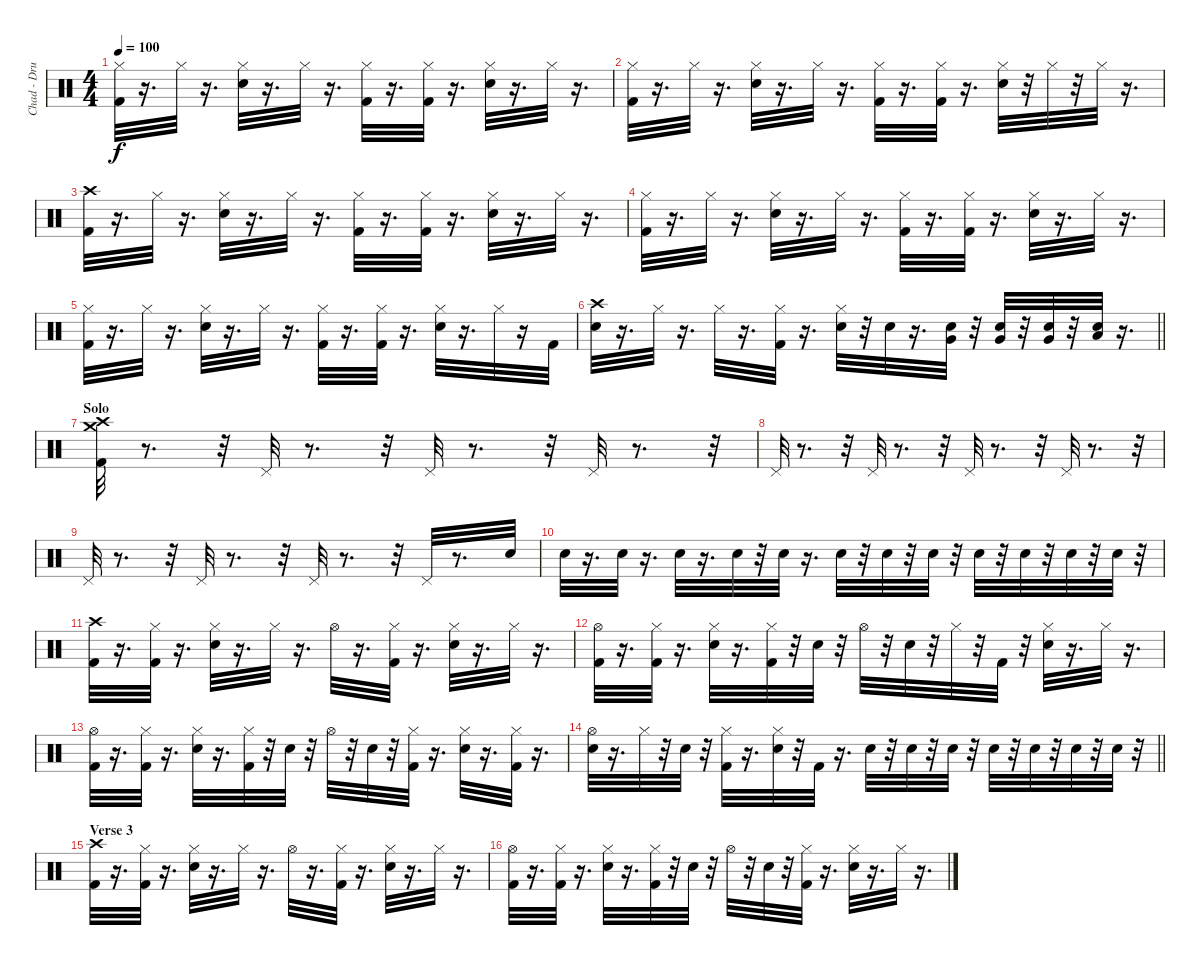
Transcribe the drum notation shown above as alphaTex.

\track ("Chad - Drums" "Chad - Dru") {instrument percussion}
\staff {score}
\articulation defaults
\ts (4 4)
\tempo 100
\clef neutral
\ks c
("Kick (hit) 2" "Hi-Hat (closed)").32{dy f} r.16{d} "Hi-Hat (closed)".32 r.16{d} ("Snare (hit) 2" "Hi-Hat (closed)").32 r.16{d} "Hi-Hat (closed)".32 r.16{d} ("Kick (hit) 2" "Hi-Hat (closed)").32 r.16{d} ("Hi-Hat (closed)" "Kick (hit) 2").32 r.16{d} ("Snare (hit) 2" "Hi-Hat (closed)").32 r.16{d} "Hi-Hat (closed)".32 r.16{d} |
("Kick (hit) 2" "Hi-Hat (closed)").32 r.16{d} "Hi-Hat (closed)".32 r.16{d} ("Snare (hit) 2" "Hi-Hat (closed)").32 r.16{d} "Hi-Hat (closed)".32 r.16{d} ("Kick (hit) 2" "Hi-Hat (closed)").32 r.16{d} ("Hi-Hat (closed)" "Kick (hit) 2").32 r.16{d} ("Snare (hit) 2" "Hi-Hat (closed)").32 r.32 "Hi-Hat (closed)".32 r.32 "Hi-Hat (closed)".32 r.16{d} |
("Crash high (hit)" "Kick (hit) 2").32 r.16{d} "Hi-Hat (closed)".32 r.16{d} ("Snare (hit) 2" "Hi-Hat (closed)").32 r.16{d} "Hi-Hat (closed)".32 r.16{d} ("Kick (hit) 2" "Hi-Hat (closed)").32 r.16{d} ("Hi-Hat (closed)" "Kick (hit) 2").32 r.16{d} ("Snare (hit) 2" "Hi-Hat (closed)").32 r.16{d} "Hi-Hat (closed)".32 r.16{d} |
("Kick (hit) 2" "Hi-Hat (closed)").32 r.16{d} "Hi-Hat (closed)".32 r.16{d} ("Snare (hit) 2" "Hi-Hat (closed)").32 r.16{d} "Hi-Hat (closed)".32 r.16{d} ("Kick (hit) 2" "Hi-Hat (closed)").32 r.16{d} ("Hi-Hat (closed)" "Kick (hit) 2").32 r.16{d} ("Snare (hit) 2" "Hi-Hat (closed)").32 r.16{d} "Hi-Hat (closed)".32 r.16{d} |
("Kick (hit) 2" "Hi-Hat (closed)").32 r.16{d} "Hi-Hat (closed)".32 r.16{d} ("Snare (hit) 2" "Hi-Hat (closed)").32 r.16{d} "Hi-Hat (closed)".32 r.16{d} ("Kick (hit) 2" "Hi-Hat (closed)").32 r.16{d} ("Hi-Hat (closed)" "Kick (hit) 2").32 r.16{d} ("Snare (hit) 2" "Hi-Hat (closed)").32 r.16{d} "Hi-Hat (closed)".32 r.16 "Kick (hit) 2".32 |
\barLineRight lightlight
("Snare (hit) 2" "Crash high (hit)").32 r.16{d} "Hi-Hat (closed)".32 r.16{d} "Hi-Hat (closed)".32 r.16{d} ("Hi-Hat (closed)" "Kick (hit) 2").32 r.16{d} ("Hi-Hat (closed)" "Snare (hit) 2").32 r.32 "Snare (hit) 2".32 r.16{d} ("Snare (hit) 2" "Very Low Tom (hit)").32 r.32 ("Very Low Tom (hit)" "Snare (hit) 2").32 r.32 ("Snare (hit) 2" "Very Low Tom (hit)").32 r.32 ("Snare (hit) 2" "Low Floor Tom (hit)").32 r.16{d} |
\section ("" "Solo")
("Crash medium (hit)" "Crash high (hit)" "Kick (hit) 2").32 r.8{d} r.32 "Pedal Hi-Hat (hit)".32 r.8{d} r.32 "Pedal Hi-Hat (hit)".32 r.8{d} r.32 "Pedal Hi-Hat (hit)".32 r.8{d} r.32 |
"Pedal Hi-Hat (hit)".32 r.8{d} r.32 "Pedal Hi-Hat (hit)".32 r.8{d} r.32 "Pedal Hi-Hat (hit)".32 r.8{d} r.32 "Pedal Hi-Hat (hit)".32 r.8{d} r.32 |
"Pedal Hi-Hat (hit)".32 r.8{d} r.32 "Pedal Hi-Hat (hit)".32 r.8{d} r.32 "Pedal Hi-Hat (hit)".32 r.8{d} r.32 "Pedal Hi-Hat (hit)".32 r.8{d} "Snare (hit) 2".32 |
"Snare (hit) 2".32 r.16{d} "Snare (hit) 2".32 r.16{d} "Snare (hit) 2".32 r.16{d} "Snare (hit) 2".32 r.32 "Snare (hit) 2".32 r.16{d} "Snare (hit) 2".32 r.32 "Snare (hit) 2".32 r.32 "Snare (hit) 2".32 r.32 "Snare (hit) 2".32 r.32 "Snare (hit) 2".32 r.32 "Snare (hit) 2".32 r.32 "Snare (hit) 2".32 r.32 |
("Crash high (hit)" "Kick (hit) 2").32 r.16{d} ("Kick (hit) 2" "Hi-Hat (closed)").32 r.16{d} ("Hi-Hat (closed)" "Snare (hit) 2").32 r.16{d} "Hi-Hat (closed)".32 r.16{d} "Hi-Hat (open)".32 r.16{d} ("Kick (hit) 2" "Hi-Hat (closed)").32 r.16{d} ("Snare (hit) 2" "Hi-Hat (closed)").32 r.16{d} "Hi-Hat (closed)".32 r.16{d} |
("Kick (hit) 2" "Hi-Hat (open)").32 r.16{d} ("Kick (hit) 2" "Hi-Hat (closed)").32 r.16{d} ("Hi-Hat (closed)" "Snare (hit) 2").32 r.16{d} ("Kick (hit) 2" "Hi-Hat (closed)").32 r.32 "Snare (hit) 2".32 r.32 "Hi-Hat (open)".32 r.32 "Snare (hit) 2".32 r.32 "Hi-Hat (closed)".32 r.32 "Kick (hit) 2".32 r.32 ("Snare (hit) 2" "Hi-Hat (closed)").32 r.16{d} "Hi-Hat (closed)".32 r.16{d} |
("Kick (hit) 2" "Hi-Hat (open)").32 r.16{d} ("Kick (hit) 2" "Hi-Hat (closed)").32 r.16{d} ("Hi-Hat (closed)" "Snare (hit) 2").32 r.16{d} ("Kick (hit) 2" "Hi-Hat (closed)").32 r.32 "Snare (hit) 2".32 r.32 "Hi-Hat (open)".32 r.32 "Snare (hit) 2".32 r.32 ("Kick (hit) 2" "Hi-Hat (closed)").32 r.16{d} ("Hi-Hat (closed)" "Snare (hit) 2").32 r.16{d} ("Kick (hit) 2" "Hi-Hat (closed)").32 r.16{d} |
\barLineRight lightlight
("Snare (hit) 2" "Hi-Hat (open)").32 r.16{d} "Hi-Hat (closed)".32 r.32 "Snare (hit) 2".32 r.32 ("Kick (hit) 2" "Hi-Hat (closed)").32 r.16{d} ("Snare (hit) 2" "Hi-Hat (closed)").32 r.32 "Kick (hit) 2".32 r.16{d} "Snare (hit) 2".32 r.32 "Snare (hit) 2".32 r.32 "Snare (hit) 2".32 r.32 "Snare (hit) 2".32 r.32 "Snare (hit) 2".32 r.32 "Snare (hit) 2".32 r.32 "Snare (hit) 2".32 r.32 |
\section ("" "Verse 3")
("Kick (hit) 2" "Crash high (hit)").32 r.16{d} ("Kick (hit) 2" "Hi-Hat (closed)").32 r.16{d} ("Hi-Hat (closed)" "Snare (hit) 2").32 r.16{d} "Hi-Hat (closed)".32 r.16{d} "Hi-Hat (open)".32 r.16{d} ("Hi-Hat (closed)" "Kick (hit) 2").32 r.16{d} ("Snare (hit) 2" "Hi-Hat (closed)").32 r.16{d} "Hi-Hat (closed)".32 r.16{d} |
("Hi-Hat (open)" "Kick (hit) 2").32 r.16{d} ("Kick (hit) 2" "Hi-Hat (closed)").32 r.16{d} ("Hi-Hat (closed)" "Snare (hit) 2").32 r.16{d} ("Kick (hit) 2" "Hi-Hat (closed)").32 r.32 "Snare (hit) 2".32 r.32 "Hi-Hat (open)".32 r.32 "Snare (hit) 2".32 r.32 ("Hi-Hat (closed)" "Kick (hit) 2").32 r.16{d} ("Hi-Hat (closed)" "Snare (hit) 2").32 r.16{d} "Hi-Hat (closed)".32 r.16{d}
